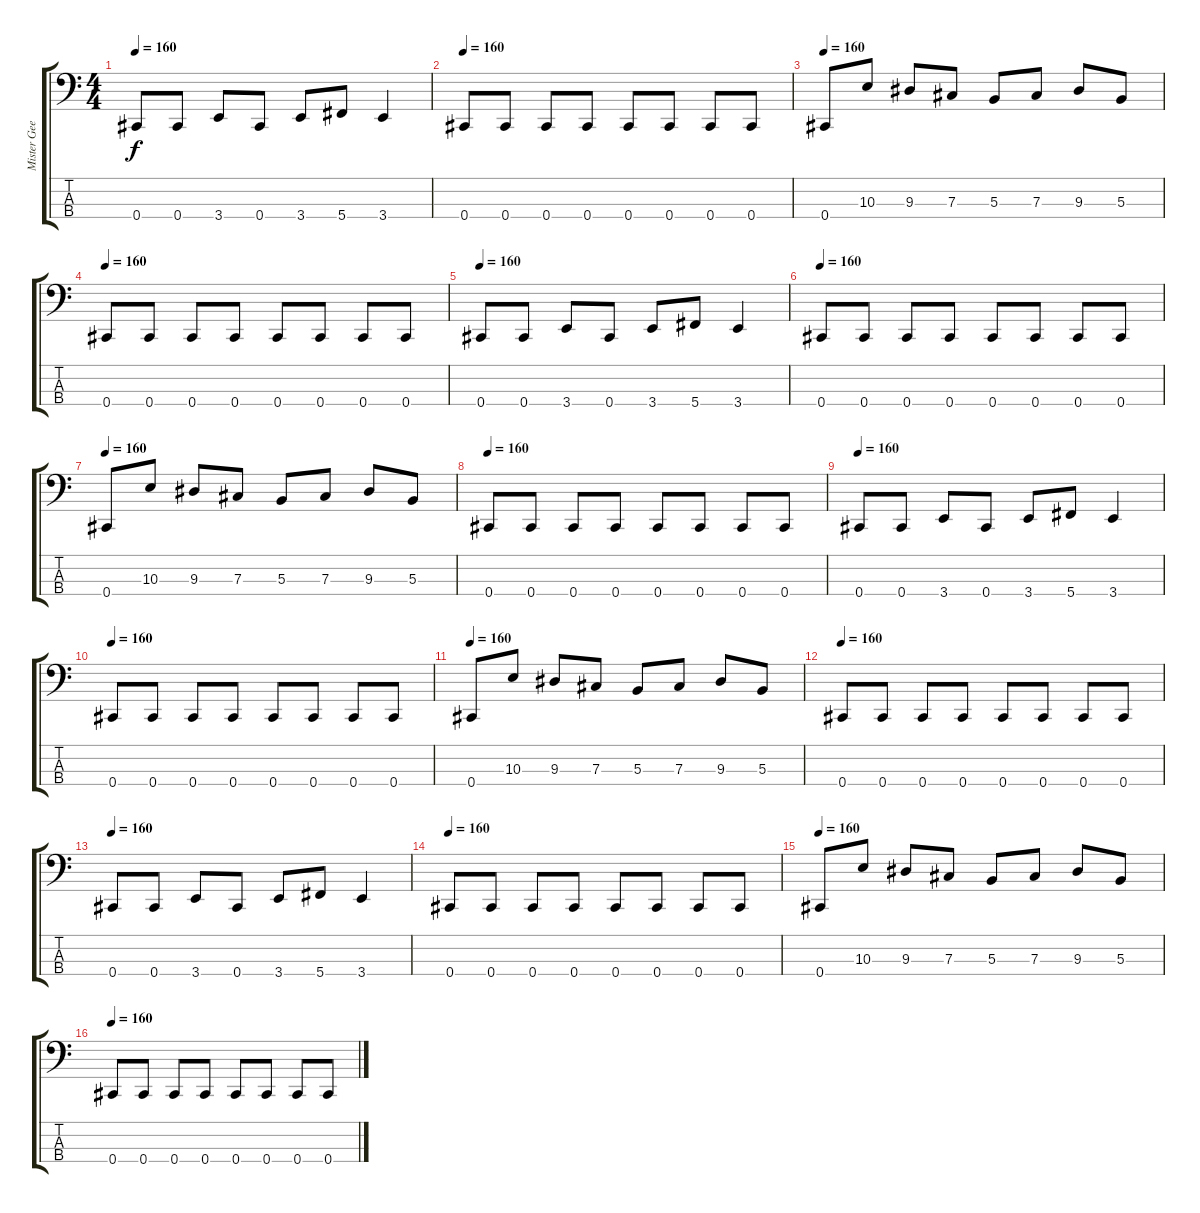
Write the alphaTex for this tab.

\track ("Mister Geezer Butler" "Mister Gee") {instrument electricbassfinger}
\staff {score tabs}
\tuning (E2 B1 Gb1 Db1) {hide}
\ts (4 4)
\tempo 160
\clef f4
\ks c
0.4.8{dy f} 0.4.8 3.4.8 0.4.8 3.4.8 5.4.8 3.4.4 |
\tempo 160
0.4.8 0.4.8 0.4.8 0.4.8 0.4.8 0.4.8 0.4.8 0.4.8 |
\tempo 160
0.4.8 10.3.8 9.3.8 7.3.8 5.3.8 7.3.8 9.3.8 5.3.8 |
\tempo 160
0.4.8 0.4.8 0.4.8 0.4.8 0.4.8 0.4.8 0.4.8 0.4.8 |
\tempo 160
0.4.8 0.4.8 3.4.8 0.4.8 3.4.8 5.4.8 3.4.4 |
\tempo 160
0.4.8 0.4.8 0.4.8 0.4.8 0.4.8 0.4.8 0.4.8 0.4.8 |
\tempo 160
0.4.8 10.3.8 9.3.8 7.3.8 5.3.8 7.3.8 9.3.8 5.3.8 |
\tempo 160
0.4.8 0.4.8 0.4.8 0.4.8 0.4.8 0.4.8 0.4.8 0.4.8 |
\tempo 160
0.4.8 0.4.8 3.4.8 0.4.8 3.4.8 5.4.8 3.4.4 |
\tempo 160
0.4.8 0.4.8 0.4.8 0.4.8 0.4.8 0.4.8 0.4.8 0.4.8 |
\tempo 160
0.4.8 10.3.8 9.3.8 7.3.8 5.3.8 7.3.8 9.3.8 5.3.8 |
\tempo 160
0.4.8 0.4.8 0.4.8 0.4.8 0.4.8 0.4.8 0.4.8 0.4.8 |
\tempo 160
0.4.8 0.4.8 3.4.8 0.4.8 3.4.8 5.4.8 3.4.4 |
\tempo 160
0.4.8 0.4.8 0.4.8 0.4.8 0.4.8 0.4.8 0.4.8 0.4.8 |
\tempo 160
0.4.8 10.3.8 9.3.8 7.3.8 5.3.8 7.3.8 9.3.8 5.3.8 |
\tempo 160
0.4.8 0.4.8 0.4.8 0.4.8 0.4.8 0.4.8 0.4.8 0.4.8
